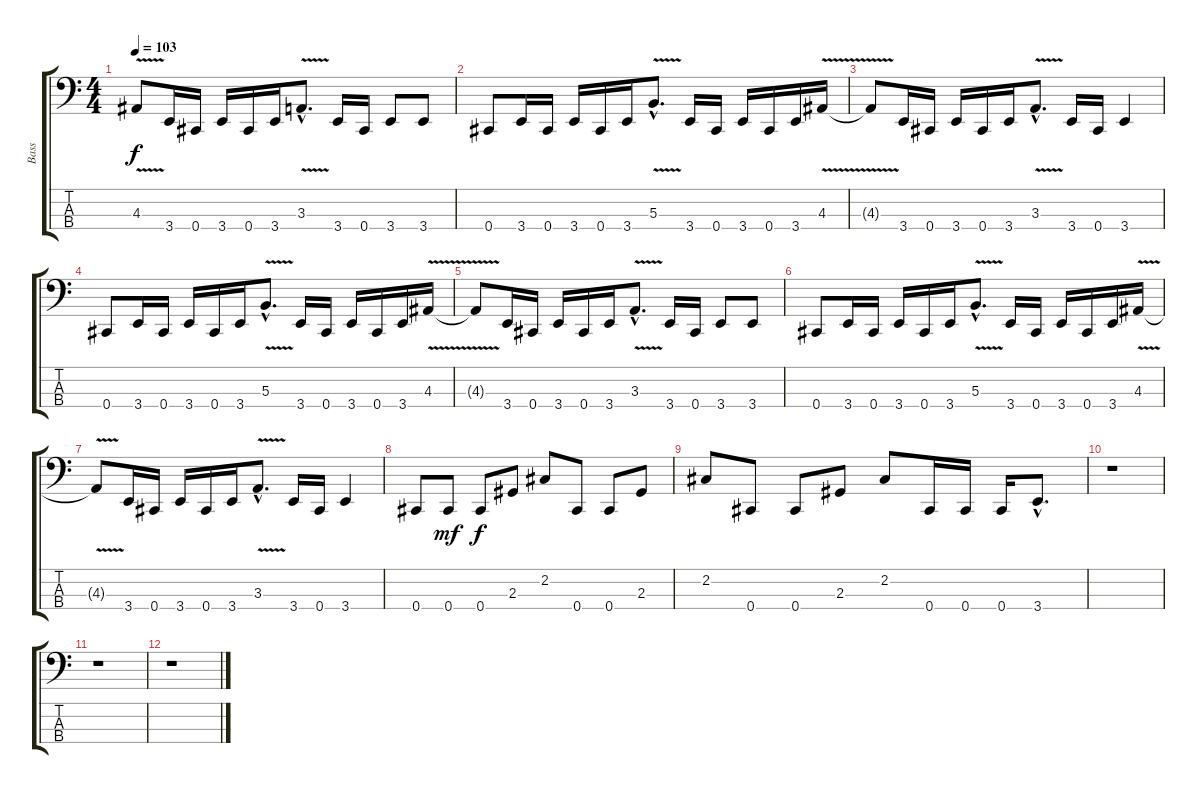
\track ("Bass" "Bass") {instrument electricbasspick}
\staff {score tabs}
\tuning (E2 B1 Gb1 Db1) {hide}
\ts (4 4)
\tempo 103
\clef f4
\ks c
4.3{v t}.8{dy f} 3.4.16 0.4.16 3.4.16 0.4.16 3.4.16 3.3{v hac}.8{d} 3.4.16 0.4.16 3.4.8 3.4.8 |
0.4.8 3.4.16 0.4.16 3.4.16 0.4.16 3.4.16 5.3{v hac}.8{d} 3.4.16 0.4.16 3.4.16 0.4.16 3.4.16 4.3{v}.16 |
4.3{v t}.8 3.4.16 0.4.16 3.4.16 0.4.16 3.4.16 3.3{v hac}.8{d} 3.4.16 0.4.16 3.4.4 |
0.4.8 3.4.16 0.4.16 3.4.16 0.4.16 3.4.16 5.3{v hac}.8{d} 3.4.16 0.4.16 3.4.16 0.4.16 3.4.16 4.3{v}.16 |
4.3{v t}.8 3.4.16 0.4.16 3.4.16 0.4.16 3.4.16 3.3{v hac}.8{d} 3.4.16 0.4.16 3.4.8 3.4.8 |
0.4.8 3.4.16 0.4.16 3.4.16 0.4.16 3.4.16 5.3{v hac}.8{d} 3.4.16 0.4.16 3.4.16 0.4.16 3.4.16 4.3{v}.16 |
4.3{v t}.8 3.4.16 0.4.16 3.4.16 0.4.16 3.4.16 3.3{v hac}.8{d} 3.4.16 0.4.16 3.4.4 |
0.4.8 0.4.8{dy mf} 0.4.8{dy f} 2.3.8 2.2.8 0.4.8 0.4.8 2.3.8 |
2.2.8 0.4.8 0.4.8 2.3.8 2.2.8 0.4.16 0.4.16 0.4.16 3.4{hac}.8{d} |
r.1 |
r.1 |
r.1
